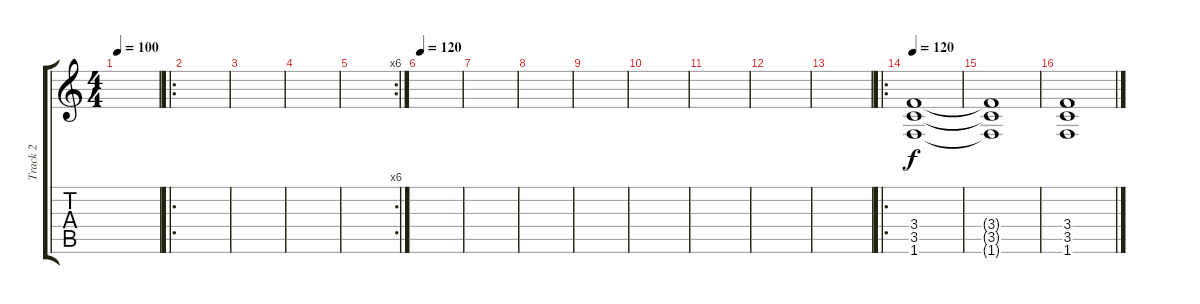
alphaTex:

\track ("Track 2" "Track 2") {instrument overdrivenguitar}
\staff {score tabs}
\tuning (E4 B3 G3 D3 A2 E2) {hide}
\ts (4 4)
\tempo 100
\clef g2
\ks c
|
\ro
|
|
|
\rc 6
|
\tempo 120
|
|
|
|
|
|
|
|
\ro
\tempo 120
(3.4 3.5 1.6).1 |
(3.4{t} 3.5{t} 1.6{t}).1 |
(3.4 3.5 1.6).1
